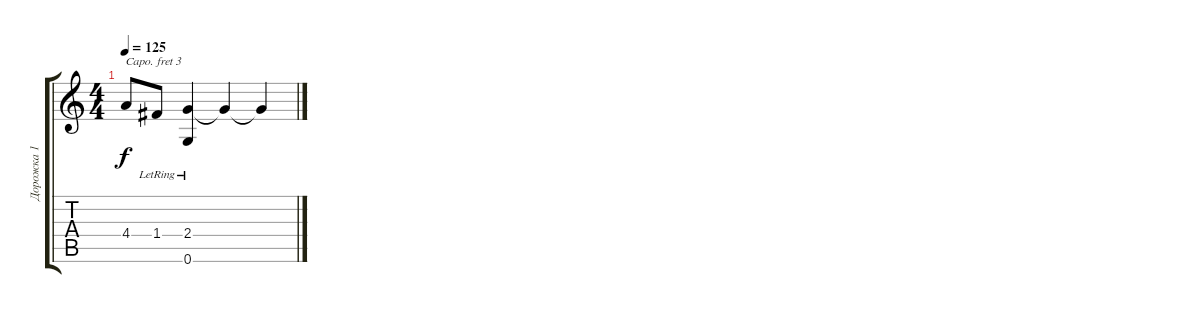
\track ("Дорожка 1" "Дорожка 1") {instrument acousticguitarsteel}
\staff {score tabs}
\capo 3
\tuning (E4 B3 G3 D3 A2 E2) {hide}
\ts (4 4)
\tempo 125
\clef g2
\ks c
4.4{t}.8{dy f} 1.4{lr}.8 (2.4{lr} 0.6{lr}).4 2.4{t}.4 2.4{t}.4
